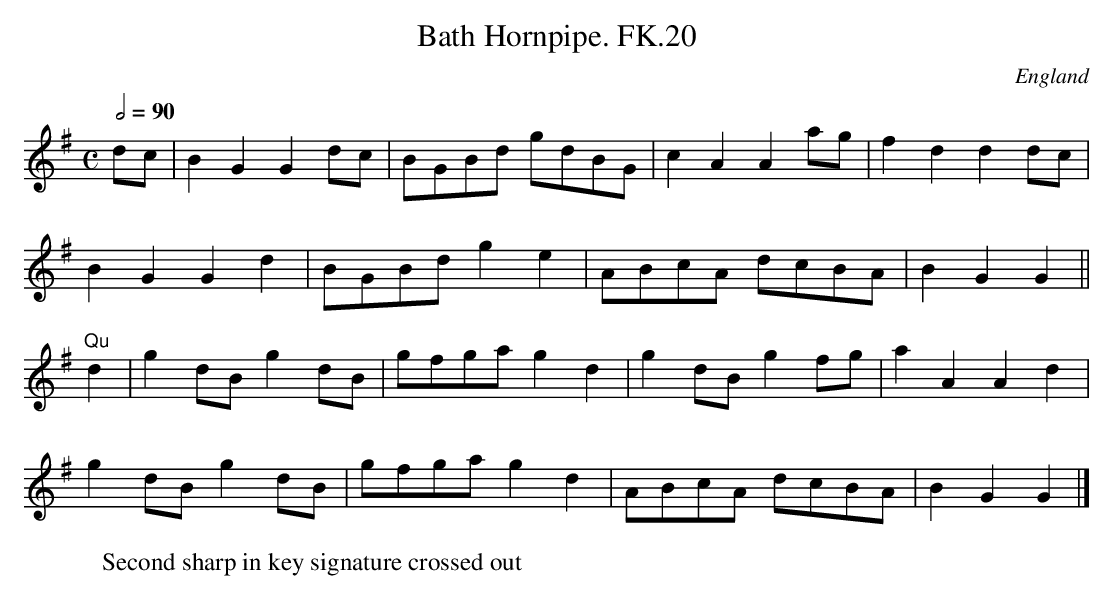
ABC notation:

X:1
T:Bath Hornpipe. FK.20
M:C
L:1/8
Q:1/2=90
O:England
notC:"MS 42"
K:G major
dc | B2 G2 G2 dc | BGBd gdBG | c2 A2 A2 ag | f2 d2 d2 dc |!
B2 G2 G2 d2 | BGBd g2 e2 | ABcA dcBA | B2 G2 G2||!
"Qu"d2 | g2 dB g2 dB | gfga g2 d2 | g2 dB g2 fg | a2 A2 A2 d2 |!
g2 dB g2dB | gfga g2 d2 | ABcA dcBA | B2 G2 G2 |]
W: Second sharp in key signature crossed out
